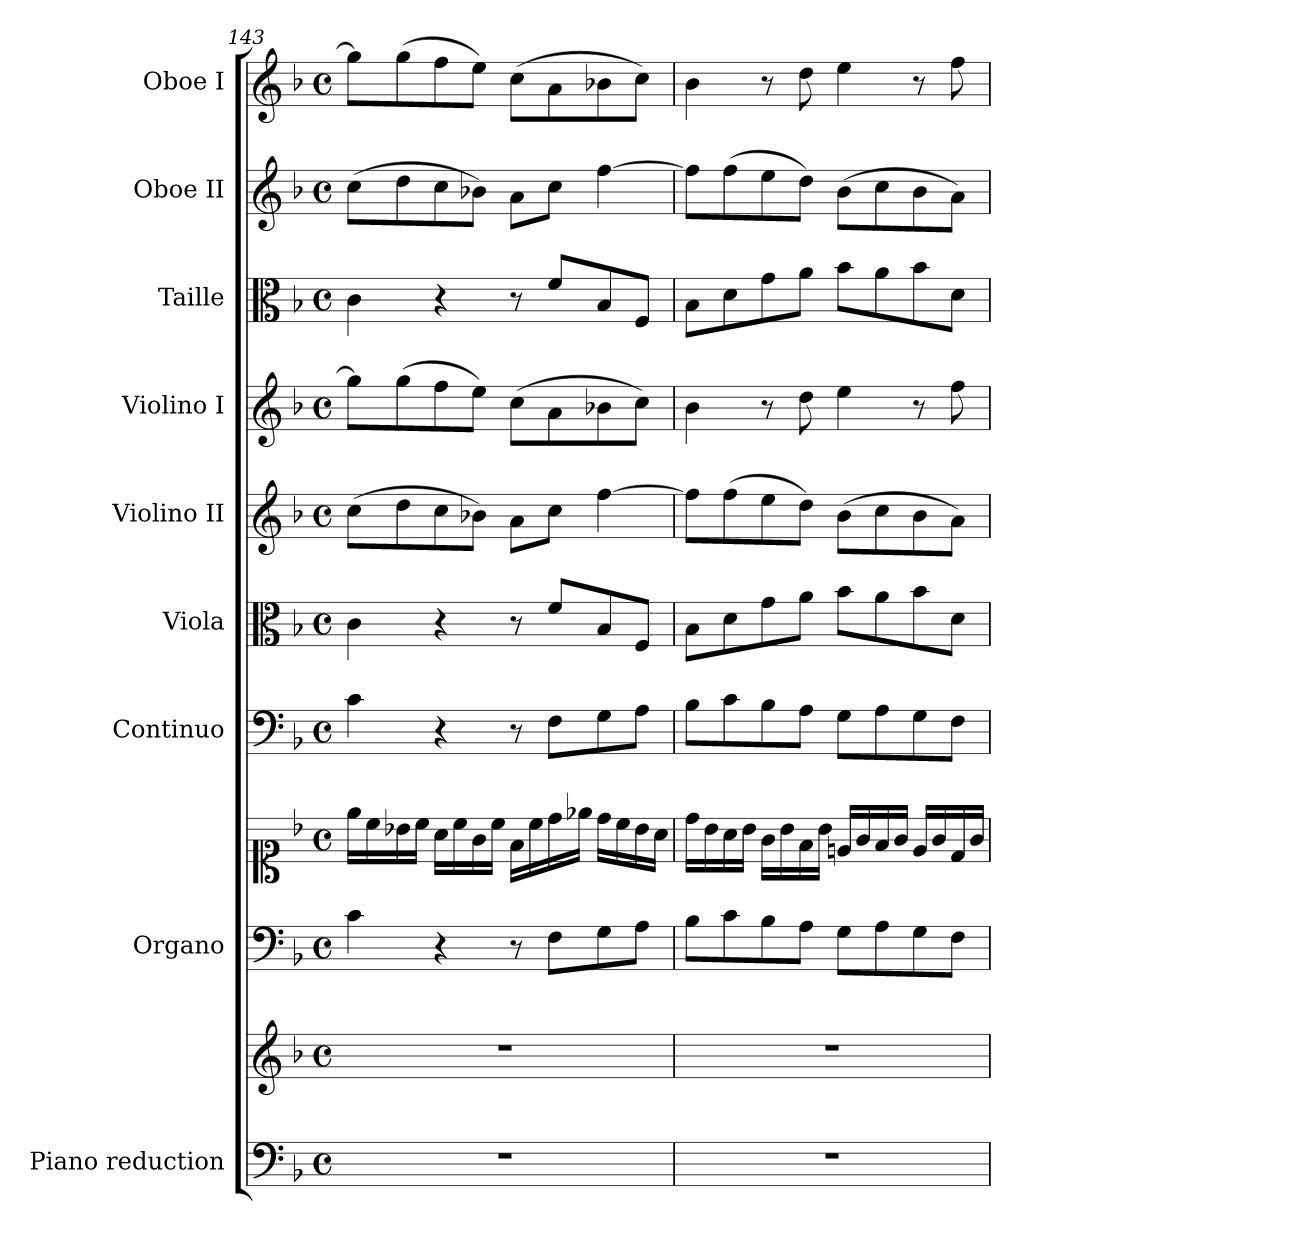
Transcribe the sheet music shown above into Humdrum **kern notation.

**kern	**kern	**kern	**kern	**kern	**kern	**kern	**kern	**kern	**kern	**kern
*part9	*part9	*part8	*part8	*part7	*part6	*part5	*part4	*part3	*part2	*part1
*staff11	*staff10	*staff9	*staff8	*staff7	*staff6	*staff5	*staff4	*staff3	*staff2	*staff1
*I"Piano reduction	*	*I"Organo	*	*I"Continuo	*I"Viola	*I"Violino II	*I"Violino I	*I"Taille	*I"Oboe II	*I"Oboe I
*I'Pno	*	*	*	*	*I'Vla	*I'Vln	*I'Vln	*	*I'Ob	*I'Ob
*clefF4	*clefG2	*clefF4	*clefC1	*clefF4	*clefC3	*clefG2	*clefG2	*clefC3	*clefG2	*clefG2
*k[b-]	*k[b-]	*k[b-]	*k[b-]	*k[b-]	*k[b-]	*k[b-]	*k[b-]	*k[b-]	*k[b-]	*k[b-]
*M4/4	*M4/4	*M4/4	*M4/4	*M4/4	*M4/4	*M4/4	*M4/4	*M4/4	*M4/4	*M4/4
*met(c)	*met(c)	*met(c)	*met(c)	*met(c)	*met(c)	*met(c)	*met(c)	*met(c)	*met(c)	*met(c)
=143	=143	=143	=143	=143	=143	=143	=143	=143	=143	=143
1r	1r	4c\	16ee\LL	4c\	4c\	(8cc\L	8gg\L]	4c\	(8cc\L	8gg\L]
.	.	.	16cc\	.	.	.	.	.	.	.
.	.	.	16b-X\	.	.	8dd\	(8gg\	.	8dd\	(8gg\
.	.	.	16cc\JJ	.	.	.	.	.	.	.
.	.	4r	16a\LL	4r	4r	8cc\	8ff\	4r	8cc\	8ff\
.	.	.	16cc\	.	.	.	.	.	.	.
.	.	.	16g\	.	.	8b-X\J)	8ee\J)	.	8b-X\J)	8ee\J)
.	.	.	16cc\JJ	.	.	.	.	.	.	.
.	.	8r	16f\LL	8r	8r	8a\L	(8cc\L	8r	8a\L	(8cc\L
.	.	.	16cc\	.	.	.	.	.	.	.
.	.	8F\L	16dd\	8F\L	8f/L	8cc\J	8a\	8f/L	8cc\J	8a\
.	.	.	16ee-X\JJ	.	.	.	.	.	.	.
.	.	8G\	16dd\LL	8G\	8B-/	[4ff\	8b-X\	8B-/	[4ff\	8b-X\
.	.	.	16cc\	.	.	.	.	.	.	.
.	.	8A\J	16b-\	8A\J	8F/J	.	8cc\J)	8F/J	.	8cc\J)
.	.	.	16a\JJ	.	.	.	.	.	.	.
=144	=144	=144	=144	=144	=144	=144	=144	=144	=144	=144
1r	1r	8B-\L	16dd\LL	8B-\L	8B-\L	8ff\L]	4b-\	8B-\L	8ff\L]	4b-\
.	.	.	16b-\	.	.	.	.	.	.	.
.	.	8c\	16a\	8c\	8d\	(8ff\	.	8d\	(8ff\	.
.	.	.	16b-\JJ	.	.	.	.	.	.	.
.	.	8B-\	16g\LL	8B-\	8g\	8ee\	8r	8g\	8ee\	8r
.	.	.	16b-\	.	.	.	.	.	.	.
.	.	8A\J	16f\	8A\J	8a\J	8dd\J)	8dd\	8a\J	8dd\J)	8dd\
.	.	.	16b-\JJ	.	.	.	.	.	.	.
.	.	8G\L	16en/LL	8G\L	8b-\L	(8b-\L	4ee\	8b-\L	(8b-\L	4ee\
.	.	.	16g/	.	.	.	.	.	.	.
.	.	8A\	16f/	8A\	8a\	8cc\	.	8a\	8cc\	.
.	.	.	16g/JJ	.	.	.	.	.	.	.
.	.	8G\	16e/LL	8G\	8b-\	8b-\	8r	8b-\	8b-\	8r
.	.	.	16g/	.	.	.	.	.	.	.
.	.	8F\J	16d/	8F\J	8d\J	8a\J)	8ff\	8d\J	8a\J)	8ff\
.	.	.	16g/JJ	.	.	.	.	.	.	.
=	=	=	=	=	=	=	=	=	=	=
*-	*-	*-	*-	*-	*-	*-	*-	*-	*-	*-
